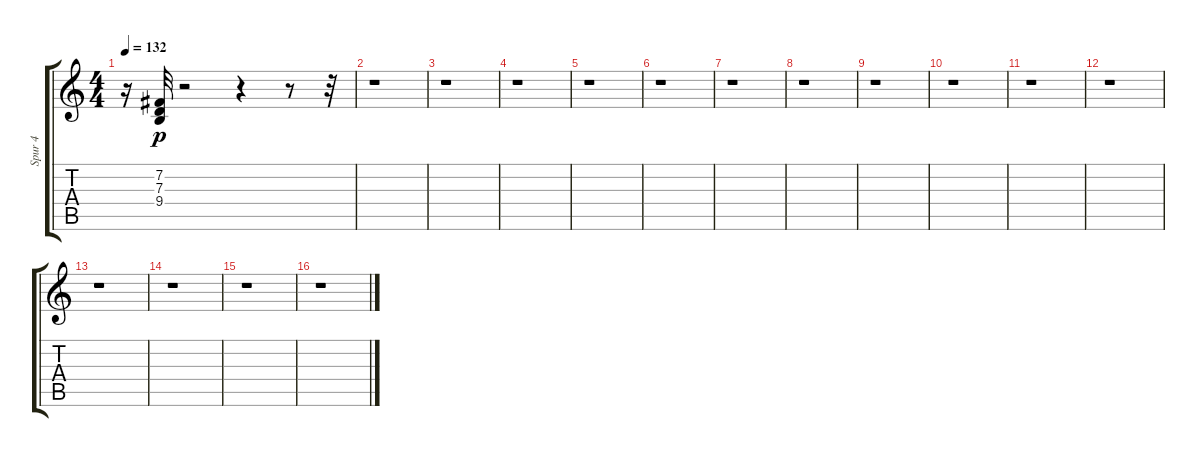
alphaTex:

\track ("Spur 4" "Spur 4") {instrument pad3polysynth}
\staff {score tabs}
\tuning (E4 B3 G3 D3 A2 E2) {hide}
\ts (4 4)
\tempo 132
\clef g2
\ks c
r.16{dy p} (7.2 7.3 9.4).32 r.2 r.4 r.8 r.32 |
r.1 |
r.1 |
r.1 |
r.1 |
r.1 |
r.1 |
r.1 |
r.1 |
r.1 |
r.1 |
r.1 |
r.1 |
r.1 |
r.1 |
r.1
